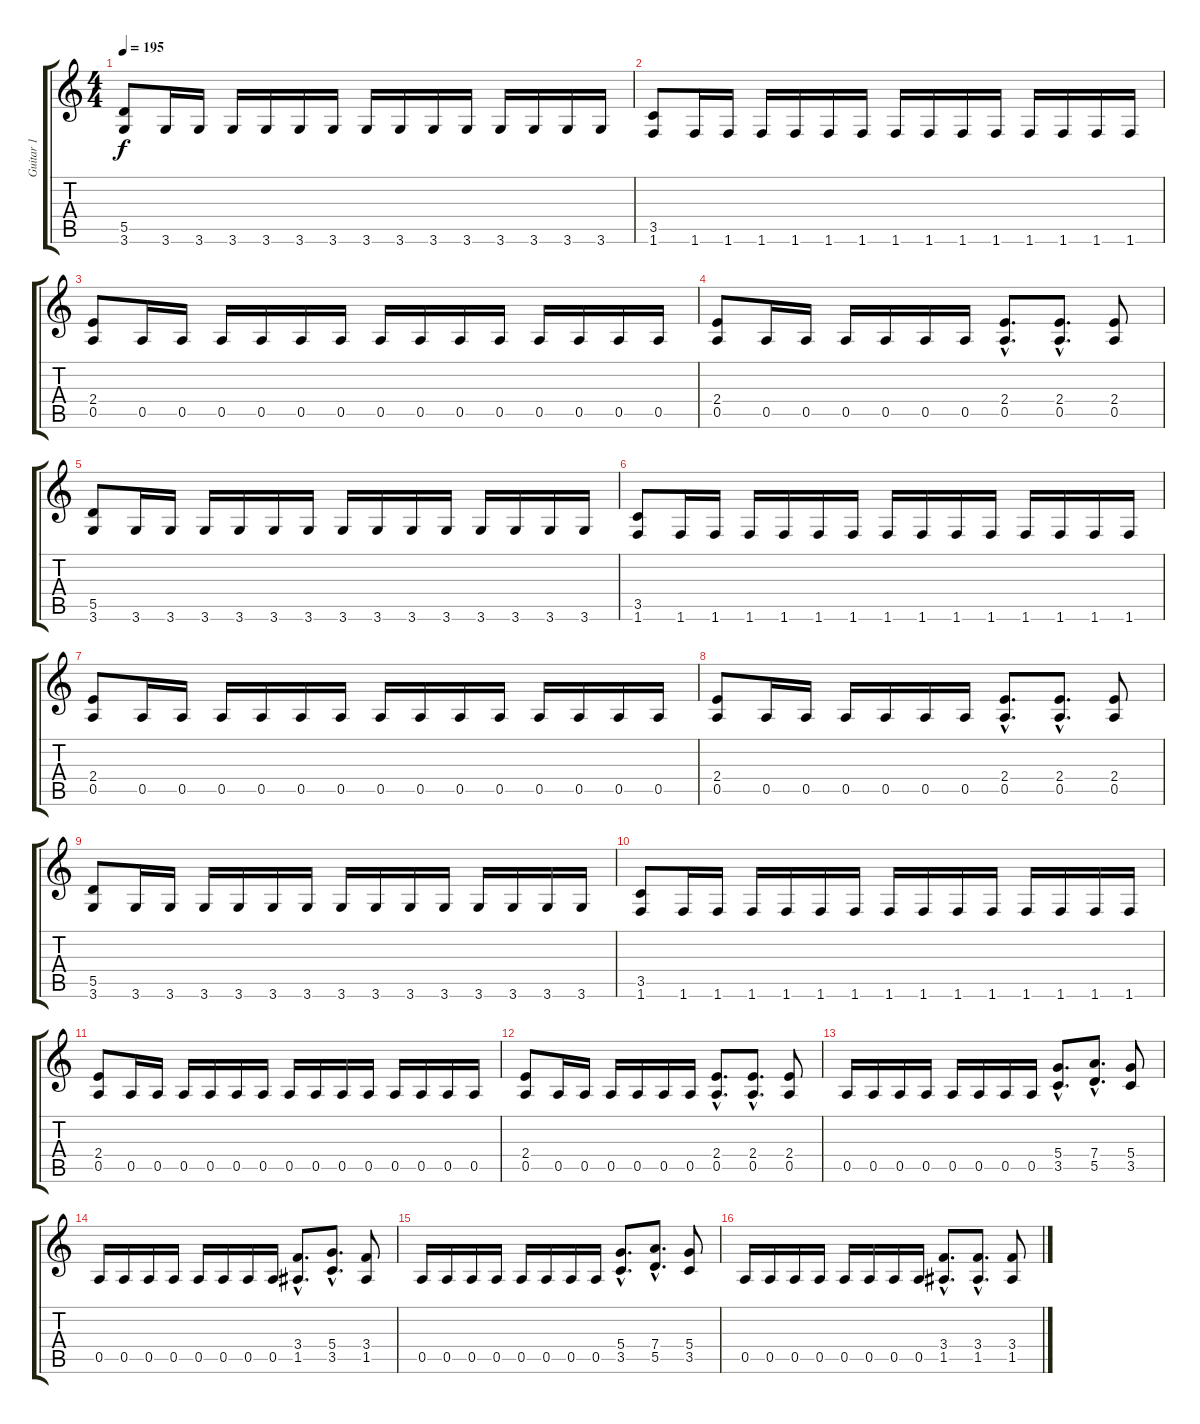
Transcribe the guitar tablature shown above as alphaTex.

\track ("Guitar 1" "Guitar 1") {instrument distortionguitar}
\staff {score tabs}
\tuning (E4 B3 G3 D3 A2 E2) {hide}
\ts (4 4)
\tempo 195
\clef g2
\ks c
(5.5 3.6).8{dy f} 3.6.16 3.6.16 3.6.16 3.6.16 3.6.16 3.6.16 3.6.16 3.6.16 3.6.16 3.6.16 3.6.16 3.6.16 3.6.16 3.6.16 |
(3.5 1.6).8 1.6.16 1.6.16 1.6.16 1.6.16 1.6.16 1.6.16 1.6.16 1.6.16 1.6.16 1.6.16 1.6.16 1.6.16 1.6.16 1.6.16 |
(2.4 0.5).8 0.5.16 0.5.16 0.5.16 0.5.16 0.5.16 0.5.16 0.5.16 0.5.16 0.5.16 0.5.16 0.5.16 0.5.16 0.5.16 0.5.16 |
(2.4 0.5).8 0.5.16 0.5.16 0.5.16 0.5.16 0.5.16 0.5.16 (2.4{hac} 0.5{hac}).8{d} (2.4{hac} 0.5{hac}).8{d} (2.4 0.5).8 |
(5.5 3.6).8 3.6.16 3.6.16 3.6.16 3.6.16 3.6.16 3.6.16 3.6.16 3.6.16 3.6.16 3.6.16 3.6.16 3.6.16 3.6.16 3.6.16 |
(3.5 1.6).8 1.6.16 1.6.16 1.6.16 1.6.16 1.6.16 1.6.16 1.6.16 1.6.16 1.6.16 1.6.16 1.6.16 1.6.16 1.6.16 1.6.16 |
(2.4 0.5).8 0.5.16 0.5.16 0.5.16 0.5.16 0.5.16 0.5.16 0.5.16 0.5.16 0.5.16 0.5.16 0.5.16 0.5.16 0.5.16 0.5.16 |
(2.4 0.5).8 0.5.16 0.5.16 0.5.16 0.5.16 0.5.16 0.5.16 (2.4{hac} 0.5{hac}).8{d} (2.4{hac} 0.5{hac}).8{d} (2.4 0.5).8 |
(5.5 3.6).8 3.6.16 3.6.16 3.6.16 3.6.16 3.6.16 3.6.16 3.6.16 3.6.16 3.6.16 3.6.16 3.6.16 3.6.16 3.6.16 3.6.16 |
(3.5 1.6).8 1.6.16 1.6.16 1.6.16 1.6.16 1.6.16 1.6.16 1.6.16 1.6.16 1.6.16 1.6.16 1.6.16 1.6.16 1.6.16 1.6.16 |
(2.4 0.5).8 0.5.16 0.5.16 0.5.16 0.5.16 0.5.16 0.5.16 0.5.16 0.5.16 0.5.16 0.5.16 0.5.16 0.5.16 0.5.16 0.5.16 |
(2.4 0.5).8 0.5.16 0.5.16 0.5.16 0.5.16 0.5.16 0.5.16 (2.4{hac} 0.5{hac}).8{d} (2.4{hac} 0.5{hac}).8{d} (2.4 0.5).8 |
0.5.16 0.5.16 0.5.16 0.5.16 0.5.16 0.5.16 0.5.16 0.5.16 (5.4{hac} 3.5{hac}).8{d} (7.4{hac} 5.5{hac}).8{d} (5.4 3.5).8 |
0.5.16 0.5.16 0.5.16 0.5.16 0.5.16 0.5.16 0.5.16 0.5.16 (3.4{hac} 1.5{hac}).8{d} (5.4{hac} 3.5{hac}).8{d} (3.4 1.5).8 |
0.5.16 0.5.16 0.5.16 0.5.16 0.5.16 0.5.16 0.5.16 0.5.16 (5.4{hac} 3.5{hac}).8{d} (7.4{hac} 5.5{hac}).8{d} (5.4 3.5).8 |
0.5.16 0.5.16 0.5.16 0.5.16 0.5.16 0.5.16 0.5.16 0.5.16 (3.4{hac} 1.5{hac}).8{d} (3.4{hac} 1.5{hac}).8{d} (3.4 1.5).8
